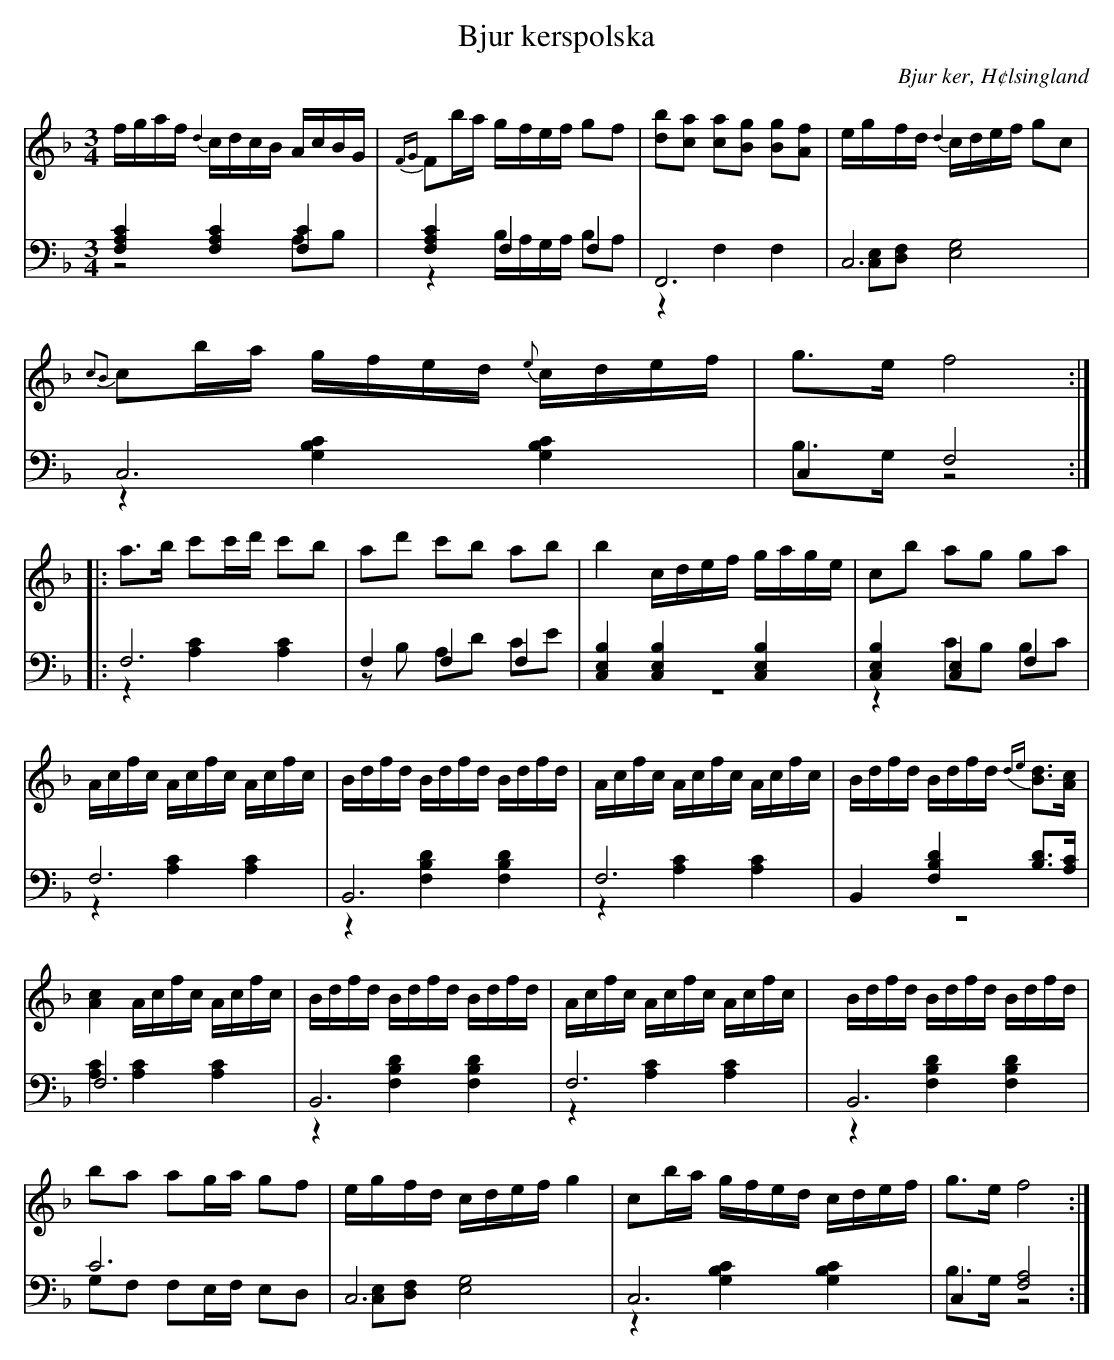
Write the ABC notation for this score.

X:1
T: Bjur kerspolska
O: Bjur ker, H¢lsingland
M: 3/4
L: 1/16
K: F
V:1
V:2
V:3 merge
V:1
fgaf {d2}cdcB AcBG|{FG}F2ba gfef g2f2|[d2b2][c2a2] [c2a2][B2g2] [B2g2][A2f2] |egfd {d2}cdef g2c2|
{c2B2}c2ba gfed {e}cdef|g2>e2 f8:|
|:a2>b2 c'2c'd' c'2b2|a2d'2 c'2b2 a2b2|b4 cdef gage|c2b2 a2g2 g2a2|
Acfc Acfc Acfc|Bdfd Bdfd Bdfd|Acfc Acfc Acfc|Bdfd Bdfd {de}[B2d2]>[A2c2]|
[A4c4] Acfc Acfc|Bdfd Bdfd Bdfd|Acfc Acfc Acfc|Bdfd Bdfd Bdfd|
b2a2 a2ga g2f2|egfd cdef g4|c2ba gfed cdef|g2>e2 f8:|
V:2 clef=bass
[F,4A,4C4] [F,4A,4C4] [F,4C4]|[F,4A,4C4] F,4 F,4|F,,12|C,12|
C,12|C,4 F,8:|
|:F,12|F,4 F,4 F,4|[C,4E,4B,4] [C,4E,4B,4] [C,4E,4B,4]|[C,4E,4B,4] [C,4E,4] F,4|
F,12|B,,12|F,12|B,,4 [F,4B,4D4] [B,2D2]>[A,2C2]|
F,12|B,,12|F,12|B,,12|
C12|C,12|C,12|C,4 [F,8A,8]:|
V:3 clef=bass
z8 A,2B,2|z4 B,A,G,A, B,2A,2|z4 F,4 F,4|[C,2E,2][D,2F,2] [E,8G,8]|
z4 [G,4B,4C4] [G,4B,4C4]|B,2>G,2 z8:|
|:z4 [A,4C4] [A,4C4]|z2B,2 A,2D2 C2E2|z12|z4 C2B,2 B,2C2|
z4 [A,4C4] [A,4C4]|z4 [F,4B,4D4] [F,4B,4D4]|z4 [A,4C4] [A,4C4]|z12|
[A,4C4] [A,4C4] [A,4C4]|z4 [F,4B,4D4] [F,4B,4D4]|z4 [A,4C4] [A,4C4]|
|z4 [F,4B,4D4] [F,4B,4D4]|G,2F,2 F,2E,F, E,2D,2|[C,2E,2][D,2F,2] [E,8G,8]|z4 [G,4B,4C4] [G,4B,4C4]|B,2>G,2 z8:|
